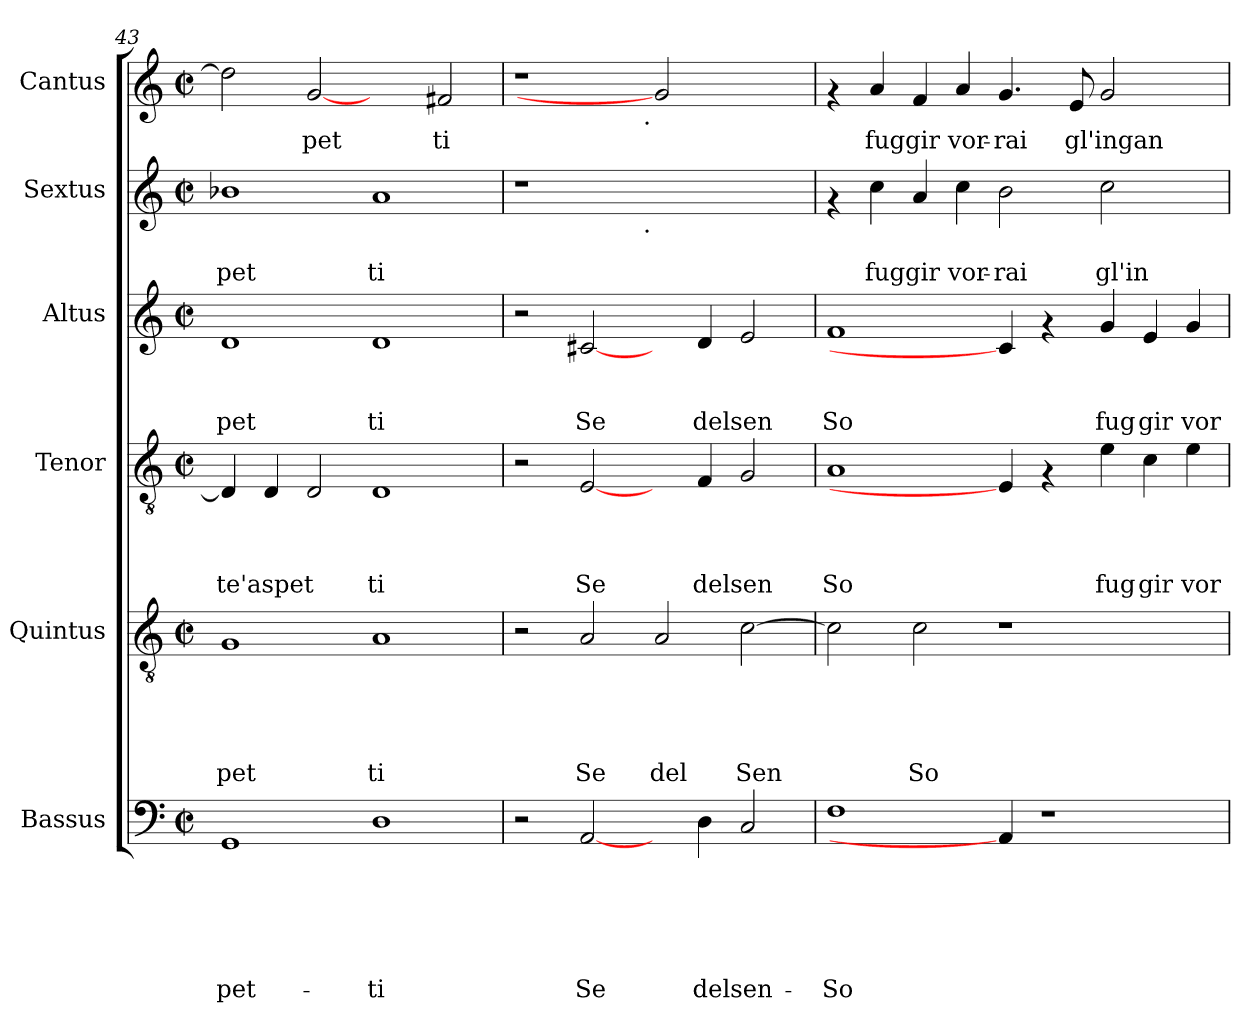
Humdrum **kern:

**kern	**text	**text	**text	**text	**text	**text	**kern	**text	**text	**text	**text	**text	**kern	**text	**text	**text	**text	**kern	**text	**text	**text	**kern	**text	**text	**kern	**text
*part6	*part6	*part6	*part6	*part6	*part6	*part6	*part5	*part5	*part5	*part5	*part5	*part5	*part4	*part4	*part4	*part4	*part4	*part3	*part3	*part3	*part3	*part2	*part2	*part2	*part1	*part1
*staff6	*staff6	*staff6	*staff6	*staff6	*staff6	*staff6	*staff5	*staff5	*staff5	*staff5	*staff5	*staff5	*staff4	*staff4	*staff4	*staff4	*staff4	*staff3	*staff3	*staff3	*staff3	*staff2	*staff2	*staff2	*staff1	*staff1
*I"Bassus	*	*	*	*	*	*	*I"Quintus	*	*	*	*	*	*I"Tenor	*	*	*	*	*I"Altus	*	*	*	*I"Sextus	*	*	*I"Cantus	*
*clefF4	*	*	*	*	*	*	*clefGv2	*	*	*	*	*	*clefGv2	*	*	*	*	*clefG2	*	*	*	*clefG2	*	*	*clefG2	*
*k[]	*	*	*	*	*	*	*k[]	*	*	*	*	*	*k[]	*	*	*	*	*k[]	*	*	*	*k[]	*	*	*k[]	*
*C:	*	*	*	*	*	*	*C:	*	*	*	*	*	*C:	*	*	*	*	*C:	*	*	*	*C:	*	*	*C:	*
*M2/2	*	*	*	*	*	*	*M2/2	*	*	*	*	*	*M2/2	*	*	*	*	*M2/2	*	*	*	*M2/2	*	*	*M2/2	*
*met(c|)	*	*	*	*	*	*	*met(c|)	*	*	*	*	*	*met(c|)	*	*	*	*	*met(c|)	*	*	*	*met(c|)	*	*	*met(c|)	*
=43	=43	=43	=43	=43	=43	=43	=43	=43	=43	=43	=43	=43	=43	=43	=43	=43	=43	=43	=43	=43	=43	=43	=43	=43	=43	=43
!	!	!	!	!	!	!LO:LY:b	!	!	!	!	!	!LO:LY:b	!	!	!	!	!LO:LY:b	!	!	!	!LO:LY:b	!	!	!LO:LY:b	!	!
1GG	.	.	.	.	.	-pet-	1G	.	.	.	.	pet	4D/]	.	.	.	te'aspet	1d	.	.	pet	1b-X	.	pet	2dd\]	.
.	.	.	.	.	.	.	.	.	.	.	.	.	4D/	.	.	.	.	.	.	.	.	.	.	.	.	.
!	!	!	!	!	!	!	!	!	!	!	!	!	!	!	!	!	!	!	!	!	!	!	!	!	!	!LO:LY:b
.	.	.	.	.	.	.	.	.	.	.	.	.	2D/	.	.	.	.	.	.	.	.	.	.	.	[2g	pet
!	!	!	!	!	!	!LO:LY:b	!	!	!	!	!	!LO:LY:b	!	!	!	!	!LO:LY:b	!	!	!	!LO:LY:b	!	!	!LO:LY:b	!	!
1D	.	.	.	.	.	-ti	1A	.	.	.	.	ti	1D	.	.	.	ti	1d	.	.	ti	1a	.	ti	2ryy	.
!	!	!	!	!	!	!	!	!	!	!	!	!	!	!	!	!	!	!	!	!	!	!	!	!	!	!LO:LY:b
.	.	.	.	.	.	.	.	.	.	.	.	.	.	.	.	.	.	.	.	.	.	.	.	.	2f#X/	ti
=44	=44	=44	=44	=44	=44	=44	=44	=44	=44	=44	=44	=44	=44	=44	=44	=44	=44	=44	=44	=44	=44	=44	=44	=44	=44	=44
*	*	*	*	*	*	*	*	*	*	*	*	*	*	*	*	*	*	*	*	*	*	*^	*	*	*^	*
2r	.	.	.	.	.	.	2r	.	.	.	.	.	2r	.	.	.	.	2r	.	.	.	1r	2ryy	.	.	1r	2ryy	.
!	!	!	!	!	!	!LO:LY:b	!	!	!	!	!	!LO:LY:b	!	!	!	!	!LO:LY:b	!	!	!	!LO:LY:b	!	!	!	!	!	!	!
[2AA/	.	.	.	.	.	Se	2A/	.	.	.	.	Se	[2E/	.	.	.	Se	[2c#X/	.	.	Se	.	4...ryy	.	.	.	4...ryy	.
!	!	!	!	!	!	!	!	!	!	!	!	!	!	!	!	!	!	!	!	!	!	!	!	!	!	!	!LO:TX:b:t=.	!
!	!	!	!	!	!	!	!	!	!	!	!	!	!	!	!	!	!	!	!	!	!	!	!LO:TX:b:t=.	!	!	!	!	!
.	.	.	.	.	.	.	.	.	.	.	.	.	.	.	.	.	.	.	.	.	.	.	1ryy	.	.	.	1ryy	.
!	!	!	!	!	!	!	!	!	!	!	!	!LO:LY:b	!	!	!	!	!	!	!	!	!	!	!	!	!	!	!	!
4ryy	.	.	.	.	.	.	2A/	.	.	.	.	del	4ryy	.	.	.	.	4ryy	.	.	.	1ryy	.	.	.	2g]	.	.
!	!	!	!	!	!	!LO:LY:b	!	!	!	!	!	!	!	!	!	!	!LO:LY:b	!	!	!	!LO:LY:b	!	!	!	!	!	!	!
4D\	.	.	.	.	.	delsen-	.	.	.	.	.	.	4F/	.	.	.	delsen	4d/	.	.	delsen	.	.	.	.	.	.	.
!	!	!	!	!	!	!	!	!	!	!	!	!LO:LY:b	!	!	!	!	!	!	!	!	!	!	!	!	!	!	!	!
2C/	.	.	.	.	.	.	[>2c\	.	.	.	.	Sen	2G/	.	.	.	.	2e/	.	.	.	.	.	.	.	2ryy	.	.
.	.	.	.	.	.	.	.	.	.	.	.	.	.	.	.	.	.	.	.	.	.	.	32ryy	.	.	.	32ryy	.
!!LO:PB:g=z
=45	=45	=45	=45	=45	=45	=45	=45	=45	=45	=45	=45	=45	=45	=45	=45	=45	=45	=45	=45	=45	=45	=45	=45	=45	=45	=45	=45	=45
!	!	!	!	!	!	!LO:LY:b	!	!	!	!	!	!	!	!	!	!	!LO:LY:b	!	!	!	!LO:LY:b	!	!	!	!	!	!	!
*	*	*	*	*	*	*	*	*	*	*	*	*	*	*	*	*	*	*	*	*	*	*v	*v	*	*	*	*	*
*	*	*	*	*	*	*	*	*	*	*	*	*	*	*	*	*	*	*	*	*	*	*	*	*	*v	*v	*
1F	.	.	.	.	.	-So	2c\]	.	.	.	.	.	1A	.	.	.	So	1f	.	.	So	4rf	.	.	4rf	.
!	!	!	!	!	!	!	!	!	!	!	!	!	!	!	!	!	!	!	!	!	!	!	!	!LO:LY:b	!	!LO:LY:b
.	.	.	.	.	.	.	.	.	.	.	.	.	.	.	.	.	.	.	.	.	.	4cc\	.	fuggir	4a/	fuggir
!	!	!	!	!	!	!	!	!	!	!	!	!LO:LY:b	!	!	!	!	!	!	!	!	!	!	!	!	!	!
.	.	.	.	.	.	.	2c\	.	.	.	.	So	.	.	.	.	.	.	.	.	.	4a/	.	.	4f/	.
!	!	!	!	!	!	!	!	!	!	!	!	!	!	!	!	!	!	!	!	!	!	!	!	!LO:LY:b	!	!LO:LY:b
.	.	.	.	.	.	.	.	.	.	.	.	.	.	.	.	.	.	.	.	.	.	4cc\	.	vor-	4a/	vor-
!	!	!	!	!	!	!	!	!	!	!	!	!	!	!	!	!	!	!	!	!	!	!	!	!LO:LY:b	!	!LO:LY:b
4AA/]	.	.	.	.	.	.	1r	.	.	.	.	.	4E/]	.	.	.	.	4c#/]	.	.	.	2b\	.	-rai	4.g/	-rai
1r	.	.	.	.	.	.	.	.	.	.	.	.	4rF	.	.	.	.	4rf	.	.	.	.	.	.	.	.
!	!	!	!	!	!	!	!	!	!	!	!	!	!	!	!	!	!	!	!	!	!	!	!	!	!	!LO:LY:b
.	.	.	.	.	.	.	.	.	.	.	.	.	.	.	.	.	.	.	.	.	.	.	.	.	8e/	gl'ingan-
!	!	!	!	!	!	!	!	!	!	!	!	!	!	!	!	!	!LO:LY:b	!	!	!	!LO:LY:b	!	!	!LO:LY:b	!	!
.	.	.	.	.	.	.	.	.	.	.	.	.	4e\	.	.	.	fug	4g/	.	.	fug	2cc\	.	gl'in-	2g/	.
!	!	!	!	!	!	!	!	!	!	!	!	!	!	!	!	!	!LO:LY:b	!	!	!	!LO:LY:b	!	!	!	!	!
.	.	.	.	.	.	.	.	.	.	.	.	.	4c\	.	.	.	gir	4e/	.	.	gir	.	.	.	.	.
!	!	!	!	!	!	!	!	!	!	!	!	!	!	!	!	!	!LO:LY:b	!	!	!	!LO:LY:b	!	!	!	!	!
.	.	.	.	.	.	.	4ryy	.	.	.	.	.	4e\	.	.	.	vor	4g/	.	.	vor	4ryy	.	.	4ryy	.
=	=	=	=	=	=	=	=	=	=	=	=	=	=	=	=	=	=	=	=	=	=	=	=	=	=	=
*-	*-	*-	*-	*-	*-	*-	*-	*-	*-	*-	*-	*-	*-	*-	*-	*-	*-	*-	*-	*-	*-	*-	*-	*-	*-	*-
